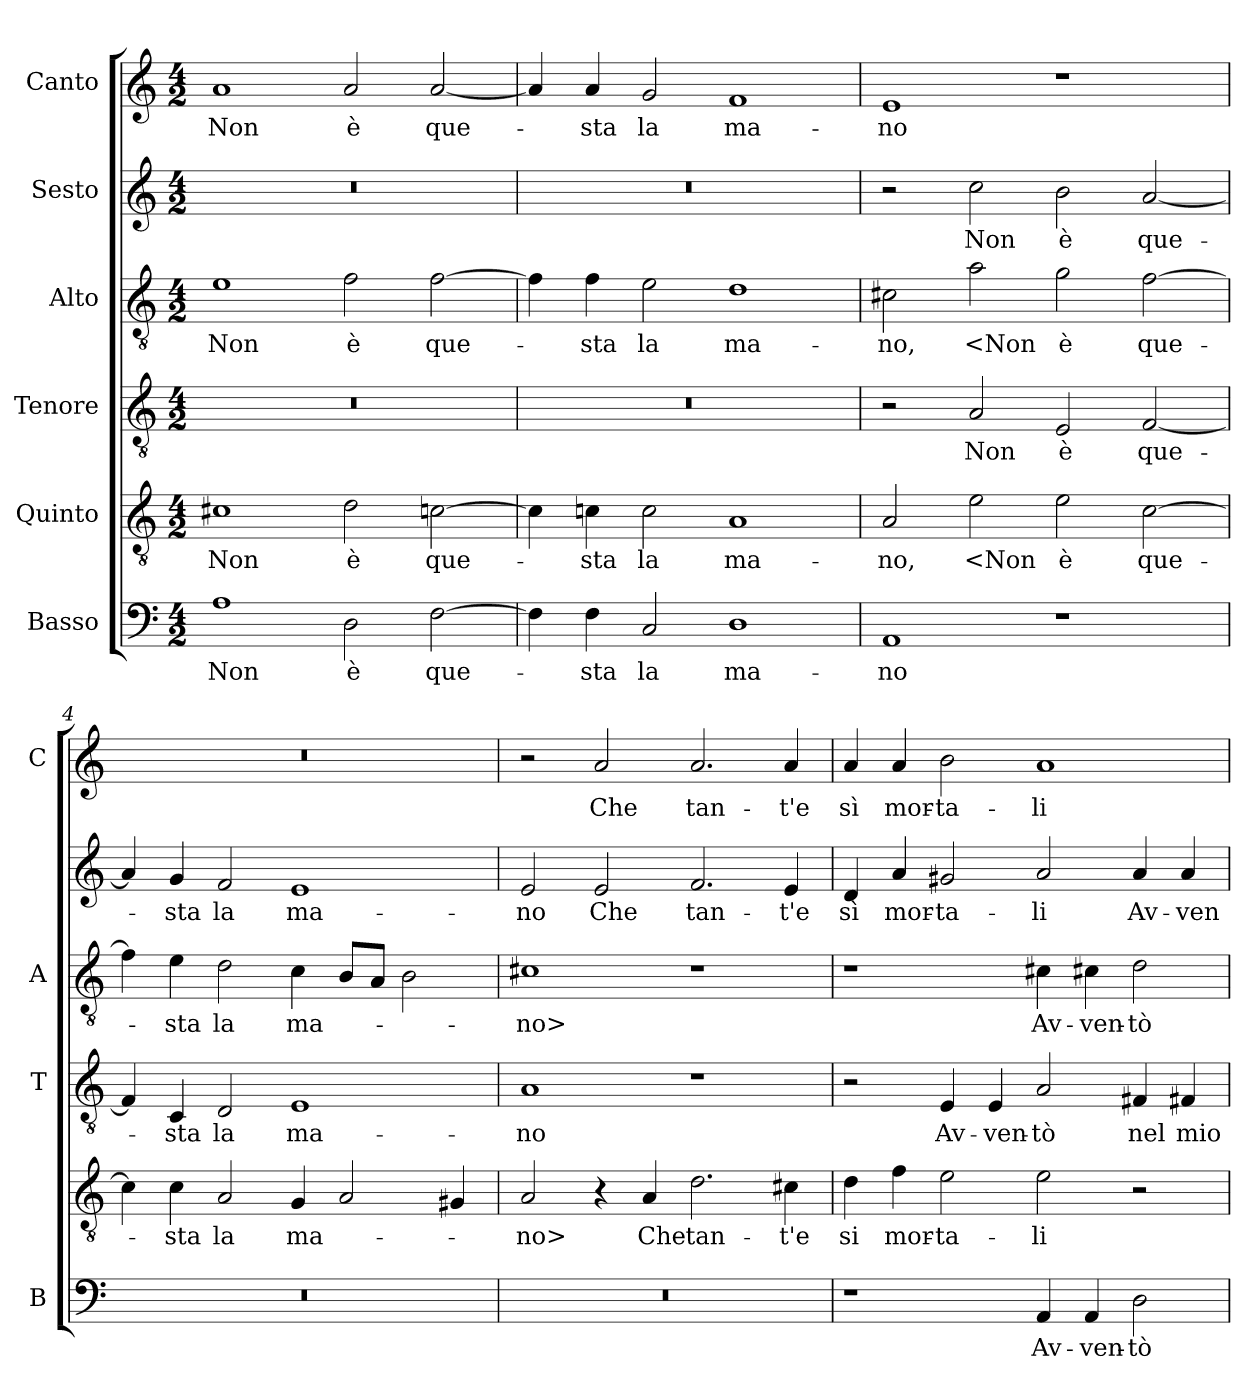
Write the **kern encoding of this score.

**kern	**text	**kern	**text	**kern	**text	**kern	**text	**kern	**text	**kern	**text
*part6	*part6	*part5	*part5	*part4	*part4	*part3	*part3	*part2	*part2	*part1	*part1
*staff6	*staff6	*staff5	*staff5	*staff4	*staff4	*staff3	*staff3	*staff2	*staff2	*staff1	*staff1
*I"Basso	*	*I"Quinto	*	*I"Tenore	*	*I"Alto	*	*I"Sesto	*	*I"Canto	*
*I'B	*	*	*	*I'T	*	*I'A	*	*	*	*I'C	*
*clefF4	*	*clefGv2	*	*clefGv2	*	*clefGv2	*	*clefG2	*	*clefG2	*
*k[]	*	*k[]	*	*k[]	*	*k[]	*	*k[]	*	*k[]	*
*C:	*	*C:	*	*C:	*	*C:	*	*C:	*	*C:	*
*M4/2	*	*M4/2	*	*M4/2	*	*M4/2	*	*M4/2	*	*M4/2	*
=1	=1	=1	=1	=1	=1	=1	=1	=1	=1	=1	=1
1A	Non	1c#X	Non	0r	.	1e	Non	0r	.	1a	Non
2D	è	2d	è	.	.	2f	è	.	.	2a	è
[2F	que-	[2cn	que-	.	.	[2f	que-	.	.	[2a	que-
=2	=2	=2	=2	=2	=2	=2	=2	=2	=2	=2	=2
4F]	.	4c]	.	0r	.	4f]	.	0r	.	4a]	.
4F	-sta	4cn	-sta	.	.	4f	-sta	.	.	4a	-sta
2C	la	2c	la	.	.	2e	la	.	.	2g	la
1D	ma-	1A	ma-	.	.	1d	ma-	.	.	1f	ma-
=3	=3	=3	=3	=3	=3	=3	=3	=3	=3	=3	=3
1AA	-no	2A	-no,	2r	.	2c#X	-no,	2r	.	1e	-no
.	.	2e	<Non	2A	Non	2a	<Non	2cc	Non	.	.
1r	.	2e	è	2E	è	2g	è	2b	è	1r	.
.	.	[2c	que-	[2F	que-	[2f	que-	[2a	que-	.	.
=4	=4	=4	=4	=4	=4	=4	=4	=4	=4	=4	=4
0r	.	4c]	.	4F]	.	4f]	.	4a]	.	0r	.
.	.	4c	-sta	4C	-sta	4e	-sta	4g	-sta	.	.
.	.	2A	la	2D	la	2d	la	2f	la	.	.
.	.	4G	ma-	1E	ma-	4c	ma-	1e	ma-	.	.
.	.	2A	.	.	.	8BL	.	.	.	.	.
.	.	.	.	.	.	8AJ	.	.	.	.	.
.	.	.	.	.	.	2B	.	.	.	.	.
.	.	4G#X	.	.	.	.	.	.	.	.	.
=5	=5	=5	=5	=5	=5	=5	=5	=5	=5	=5	=5
0r	.	2A	-no>	1A	-no	1c#X	-no>	2e	-no	2r	.
.	.	4r	.	.	.	.	.	2e	Che	2a	Che
.	.	4A	Che	.	.	.	.	.	.	.	.
.	.	2.d	tan-	1r	.	1r	.	2.f	tan-	2.a	tan-
.	.	4c#X	-t'e	.	.	.	.	4e	-t'e	4a	-t'e
=6	=6	=6	=6	=6	=6	=6	=6	=6	=6	=6	=6
1r	.	4d	si	2r	.	1r	.	4d	sì	4a	sì
.	.	4f	mor-	.	.	.	.	4a	mor-	4a	mor-
.	.	2e	-ta-	4E	Av-	.	.	2g#X	-ta-	2b	-ta-
.	.	.	.	4E	-ven-	.	.	.	.	.	.
4AA	Av-	2e	-li	2A	-tò	4c#X	Av-	2a	-li	1a	-li
4AA	-ven-	.	.	.	.	4c#X	-ven-	.	.	.	.
2D	-tò	2r	.	4F#X	nel	2d	-tò	4a	Av-	.	.
.	.	.	.	4F#X	mio	.	.	4a	-ven-	.	.
=	=	=	=	=	=	=	=	=	=	=	=
*-	*-	*-	*-	*-	*-	*-	*-	*-	*-	*-	*-
